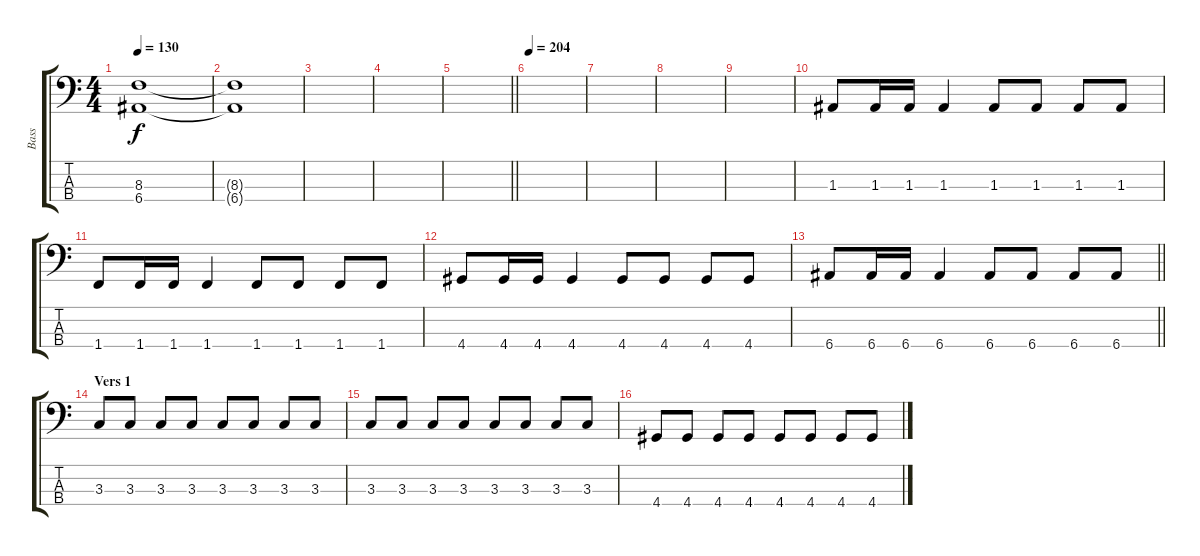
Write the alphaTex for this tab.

\track ("Bass" "Bass") {instrument electricbasspick}
\staff {score tabs}
\tuning (G2 D2 A1 E1) {hide}
\ts (4 4)
\tempo 130
\clef f4
\ks c
(8.3 6.4).1{dy f} |
(8.3{t} 6.4{t}).1 |
|
|
\barLineRight lightlight
|
\tempo 204
|
|
|
|
1.3.8 1.3.16 1.3.16 1.3.4 1.3.8 1.3.8 1.3.8 1.3.8 |
1.4.8 1.4.16 1.4.16 1.4.4 1.4.8 1.4.8 1.4.8 1.4.8 |
4.4.8 4.4.16 4.4.16 4.4.4 4.4.8 4.4.8 4.4.8 4.4.8 |
\barLineRight lightlight
6.4.8 6.4.16 6.4.16 6.4.4 6.4.8 6.4.8 6.4.8 6.4.8 |
\section ("" "Vers 1")
3.3.8 3.3.8 3.3.8 3.3.8 3.3.8 3.3.8 3.3.8 3.3.8 |
3.3.8 3.3.8 3.3.8 3.3.8 3.3.8 3.3.8 3.3.8 3.3.8 |
4.4.8 4.4.8 4.4.8 4.4.8 4.4.8 4.4.8 4.4.8 4.4.8
